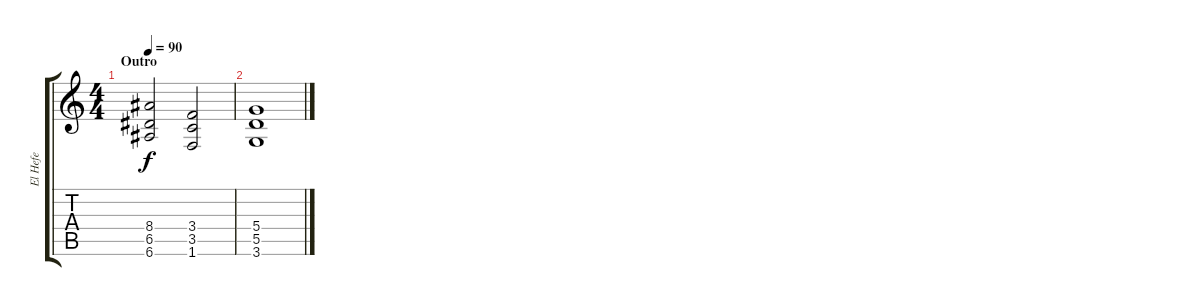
\track ("El Hefe" "El Hefe") {instrument overdrivenguitar}
\staff {score tabs}
\tuning (E4 B3 G3 D3 A2 E2) {hide}
\ts (4 4)
\section ("" "Outro")
\tempo 90
\clef g2
\ks c
(8.4 6.5 6.6).2{dy f} (3.4 3.5 1.6).2 |
(5.4 5.5 3.6).1
